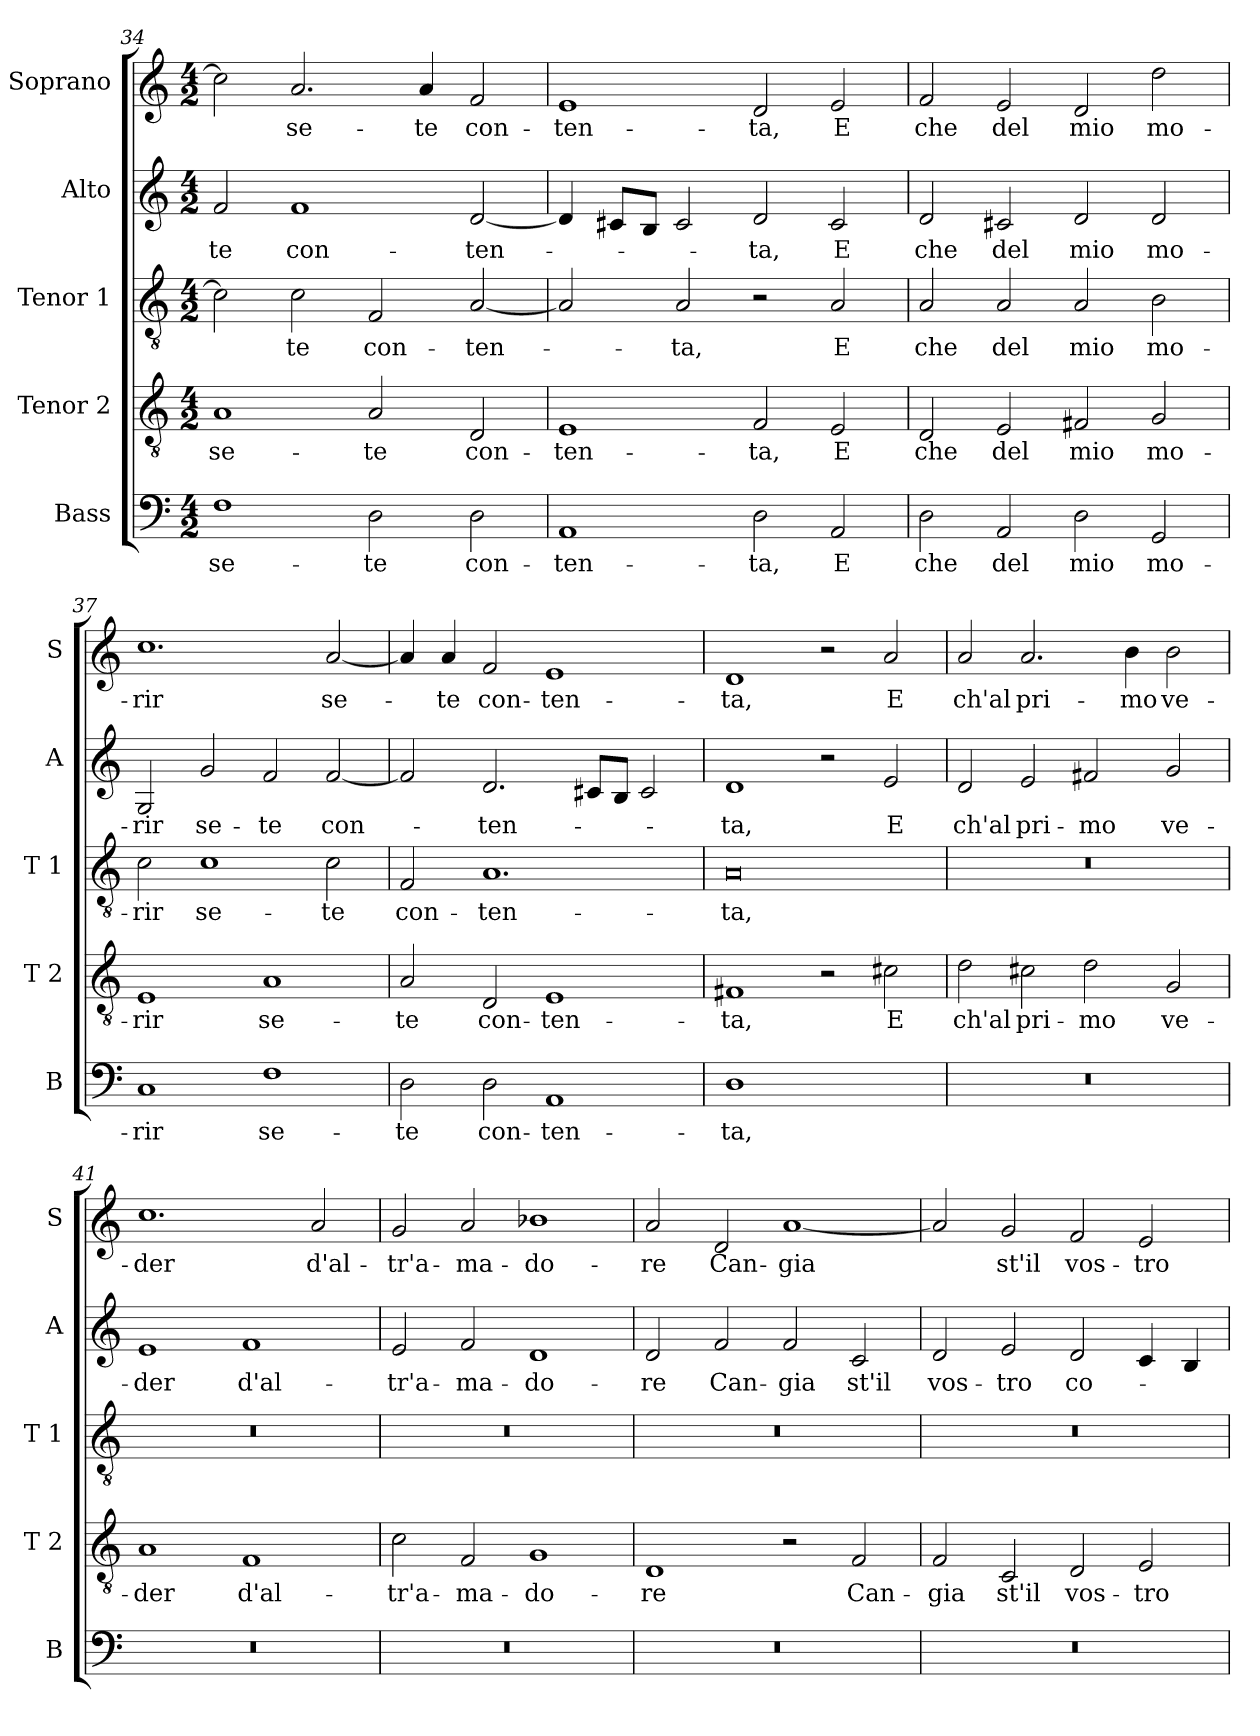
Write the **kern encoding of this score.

**kern	**text	**kern	**text	**kern	**text	**kern	**text	**kern	**text
*part5	*part5	*part4	*part4	*part3	*part3	*part2	*part2	*part1	*part1
*staff5	*staff5	*staff4	*staff4	*staff3	*staff3	*staff2	*staff2	*staff1	*staff1
*I"Bass	*	*I"Tenor 2	*	*I"Tenor 1	*	*I"Alto	*	*I"Soprano	*
*I'B	*	*I'T 2	*	*I'T 1	*	*I'A	*	*I'S	*
!!LO:PB:g=z
*clefF4	*	*clefGv2	*	*clefGv2	*	*clefG2	*	*clefG2	*
*k[]	*	*k[]	*	*k[]	*	*k[]	*	*k[]	*
*C:	*	*C:	*	*C:	*	*C:	*	*C:	*
*M4/2	*	*M4/2	*	*M4/2	*	*M4/2	*	*M4/2	*
=34	=34	=34	=34	=34	=34	=34	=34	=34	=34
!	!LO:LY:b	!	!LO:LY:b	!	!	!	!LO:LY:b	!	!
1F	se-	1A	se-	2c\]	.	2f/	-te	2cc\]	.
!	!	!	!	!	!LO:LY:b	!	!LO:LY:b	!	!LO:LY:b
.	.	.	.	2c\	-te	1f	con-	2.a/	se-
!	!LO:LY:b	!	!LO:LY:b	!	!LO:LY:b	!	!	!	!
2D\	-te	2A/	-te	2F/	con-	.	.	.	.
!	!	!	!	!	!	!	!	!	!LO:LY:b
.	.	.	.	.	.	.	.	4a/	-te
!	!LO:LY:b	!	!LO:LY:b	!	!LO:LY:b	!	!LO:LY:b	!	!LO:LY:b
2D\	con-	2D/	con-	[2A/	-ten-	[2d/	-ten-	2f/	con-
=35	=35	=35	=35	=35	=35	=35	=35	=35	=35
!	!LO:LY:b	!	!LO:LY:b	!	!	!	!	!	!LO:LY:b
1AA	-ten-	1E	-ten-	2A/]	.	4d/]	.	1e	-ten-
.	.	.	.	.	.	8c#X/L	.	.	.
.	.	.	.	.	.	8B/J	.	.	.
!	!	!	!	!	!LO:LY:b	!	!	!	!
.	.	.	.	2A/	-ta,	2c#/	.	.	.
!	!LO:LY:b	!	!LO:LY:b	!	!	!	!LO:LY:b	!	!LO:LY:b
2D\	-ta,	2F/	-ta,	2r	.	2d/	-ta,	2d/	-ta,
!	!LO:LY:b	!	!LO:LY:b	!	!LO:LY:b	!	!LO:LY:b	!	!LO:LY:b
2AA/	E	2E/	E	2A/	E	2c#/	E	2e/	E
=36	=36	=36	=36	=36	=36	=36	=36	=36	=36
!	!LO:LY:b	!	!LO:LY:b	!	!LO:LY:b	!	!LO:LY:b	!	!LO:LY:b
2D\	che	2D/	che	2A/	che	2d/	che	2f/	che
!	!LO:LY:b	!	!LO:LY:b	!	!LO:LY:b	!	!LO:LY:b	!	!LO:LY:b
2AA/	del	2E/	del	2A/	del	2c#X/	del	2e/	del
!	!LO:LY:b	!	!LO:LY:b	!	!LO:LY:b	!	!LO:LY:b	!	!LO:LY:b
2D\	mio	2F#X/	mio	2A/	mio	2d/	mio	2d/	mio
!	!LO:LY:b	!	!LO:LY:b	!	!LO:LY:b	!	!LO:LY:b	!	!LO:LY:b
2GG/	mo-	2G/	mo-	2B\	mo-	2d/	mo-	2dd\	mo-
=37	=37	=37	=37	=37	=37	=37	=37	=37	=37
!	!LO:LY:b	!	!LO:LY:b	!	!LO:LY:b	!	!LO:LY:b	!	!LO:LY:b
1C	-rir	1E	-rir	2c\	-rir	2G/	-rir	1.cc	-rir
!	!	!	!	!	!LO:LY:b	!	!LO:LY:b	!	!
.	.	.	.	1c	se-	2g/	se-	.	.
!	!LO:LY:b	!	!LO:LY:b	!	!	!	!LO:LY:b	!	!
1F	se-	1A	se-	.	.	2f/	-te	.	.
!	!	!	!	!	!LO:LY:b	!	!LO:LY:b	!	!LO:LY:b
.	.	.	.	2c\	-te	[2f/	con-	[2a/	se-
!!LO:LB:g=z
=38	=38	=38	=38	=38	=38	=38	=38	=38	=38
!	!LO:LY:b	!	!LO:LY:b	!	!LO:LY:b	!	!	!	!
2D\	-te	2A/	-te	2F/	con-	2f/]	.	4a/]	.
!	!	!	!	!	!	!	!	!	!LO:LY:b
.	.	.	.	.	.	.	.	4a/	-te
!	!LO:LY:b	!	!LO:LY:b	!	!LO:LY:b	!	!LO:LY:b	!	!LO:LY:b
2D\	con-	2D/	con-	1.A	-ten-	2.d/	-ten-	2f/	con-
!	!LO:LY:b	!	!LO:LY:b	!	!	!	!	!	!LO:LY:b
1AA	-ten-	1E	-ten-	.	.	.	.	1e	-ten-
.	.	.	.	.	.	8c#X/L	.	.	.
.	.	.	.	.	.	8B/J	.	.	.
.	.	.	.	.	.	2c#/	.	.	.
=39	=39	=39	=39	=39	=39	=39	=39	=39	=39
!	!LO:LY:b	!	!LO:LY:b	!	!LO:LY:b	!	!LO:LY:b	!	!LO:LY:b
1D	-ta,	1F#X	-ta,	0A	-ta,	1d	-ta,	1d	-ta,
1ryy	.	2r	.	.	.	2r	.	2r	.
!	!	!	!LO:LY:b	!	!	!	!LO:LY:b	!	!LO:LY:b
.	.	2c#X\	E	.	.	2e/	E	2a/	E
=40	=40	=40	=40	=40	=40	=40	=40	=40	=40
!	!	!	!LO:LY:b	!	!	!	!LO:LY:b	!	!LO:LY:b
0r	.	2d\	ch'al	0r	.	2d/	ch'al	2a/	ch'al
!	!	!	!LO:LY:b	!	!	!	!LO:LY:b	!	!LO:LY:b
.	.	2c#X\	pri-	.	.	2e/	pri-	2.a/	pri-
!	!	!	!LO:LY:b	!	!	!	!LO:LY:b	!	!
.	.	2d\	-mo	.	.	2f#X/	-mo	.	.
!	!	!	!	!	!	!	!	!	!LO:LY:b
.	.	.	.	.	.	.	.	4b\	-mo
!	!	!	!LO:LY:b	!	!	!	!LO:LY:b	!	!LO:LY:b
.	.	2G/	ve-	.	.	2g/	ve-	2b\	ve-
=41	=41	=41	=41	=41	=41	=41	=41	=41	=41
!	!	!	!LO:LY:b	!	!	!	!LO:LY:b	!	!LO:LY:b
0r	.	1A	-der	0r	.	1e	-der	1.cc	-der
!	!	!	!LO:LY:b	!	!	!	!LO:LY:b	!	!
.	.	1F	d'al-	.	.	1f	d'al-	.	.
!	!	!	!	!	!	!	!	!	!LO:LY:b
.	.	.	.	.	.	.	.	2a/	d'al-
=42	=42	=42	=42	=42	=42	=42	=42	=42	=42
!	!	!	!LO:LY:b	!	!	!	!LO:LY:b	!	!LO:LY:b
0r	.	2c\	-tr'a-	0r	.	2e/	-tr'a-	2g/	-tr'a-
!	!	!	!LO:LY:b	!	!	!	!LO:LY:b	!	!LO:LY:b
.	.	2F/	-ma-	.	.	2f/	-ma-	2a/	-ma-
!	!	!	!LO:LY:b	!	!	!	!LO:LY:b	!	!LO:LY:b
.	.	1G	-do-	.	.	1d	-do-	1b-X	-do-
!!LO:LB:g=z
=43	=43	=43	=43	=43	=43	=43	=43	=43	=43
!	!	!	!LO:LY:b	!	!	!	!LO:LY:b	!	!LO:LY:b
0r	.	1D	-re	0r	.	2d/	-re	2a/	-re
!	!	!	!	!	!	!	!LO:LY:b	!	!LO:LY:b
.	.	.	.	.	.	2f/	Can-	2d/	Can-
!	!	!	!	!	!	!	!LO:LY:b	!	!LO:LY:b
.	.	2r	.	.	.	2f/	-gia	[1a	-gia
!	!	!	!LO:LY:b	!	!	!	!LO:LY:b	!	!
.	.	2F/	Can-	.	.	2c/	st'il	.	.
=44	=44	=44	=44	=44	=44	=44	=44	=44	=44
!	!	!	!LO:LY:b	!	!	!	!LO:LY:b	!	!
0r	.	2F/	-gia	0r	.	2d/	vos-	2a/]	.
!	!	!	!LO:LY:b	!	!	!	!LO:LY:b	!	!LO:LY:b
.	.	2C/	st'il	.	.	2e/	-tro	2g/	st'il
!	!	!	!LO:LY:b	!	!	!	!LO:LY:b	!	!LO:LY:b
.	.	2D/	vos-	.	.	2d/	co-	2f/	vos-
!	!	!	!LO:LY:b	!	!	!	!	!	!LO:LY:b
.	.	2E/	-tro	.	.	4c/	.	2e/	-tro
.	.	.	.	.	.	4B/	.	.	.
=	=	=	=	=	=	=	=	=	=
*-	*-	*-	*-	*-	*-	*-	*-	*-	*-
